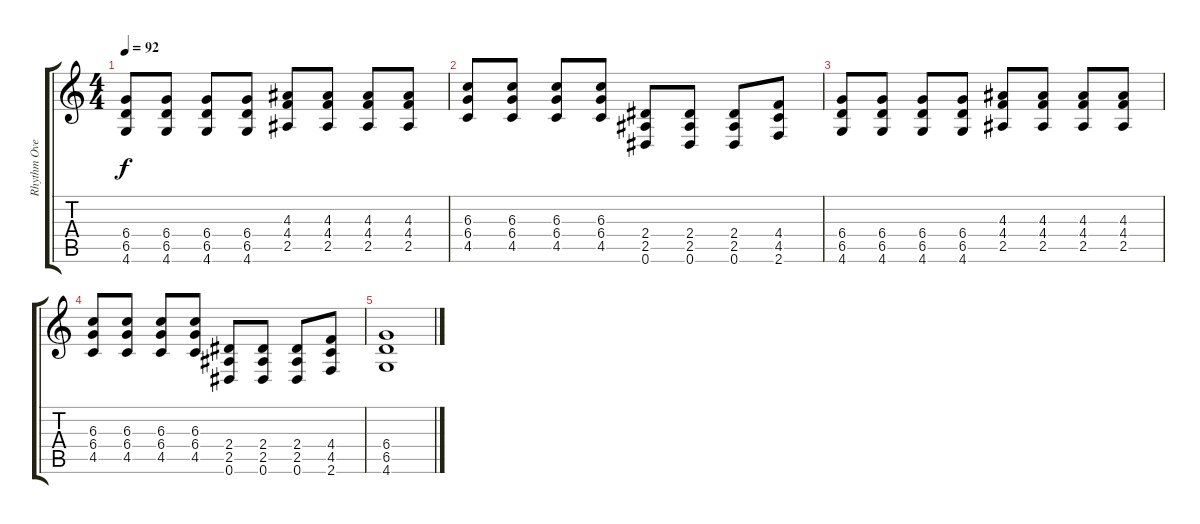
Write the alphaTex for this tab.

\track ("Rhythm Overdub" "Rhythm Ove") {instrument distortionguitar}
\staff {score tabs}
\tuning (Eb4 Bb3 Gb3 Db3 Ab2 Eb2) {hide}
\ts (4 4)
\tempo 92
\clef g2
\ks c
(6.4 6.5 4.6).8{dy f} (6.4 6.5 4.6).8 (6.4 6.5 4.6).8 (6.4 6.5 4.6).8 (4.3 4.4 2.5).8 (4.3 4.4 2.5).8 (4.3 4.4 2.5).8 (4.3 4.4 2.5).8 |
(6.3 6.4 4.5).8{volume 9} (6.3 6.4 4.5).8 (6.3 6.4 4.5).8 (6.3 6.4 4.5).8 (2.4 2.5 0.6).8{volume 7} (2.4 2.5 0.6).8 (2.4 2.5 0.6).8 (4.4 4.5 2.6).8 |
(6.4 6.5 4.6).8{volume 5} (6.4 6.5 4.6).8 (6.4 6.5 4.6).8 (6.4 6.5 4.6).8 (4.3 4.4 2.5).8{volume 3} (4.3 4.4 2.5).8 (4.3 4.4 2.5).8 (4.3 4.4 2.5).8 |
(6.3 6.4 4.5).8{volume 2} (6.3 6.4 4.5).8 (6.3 6.4 4.5).8 (6.3 6.4 4.5).8 (2.4 2.5 0.6).8{volume 1} (2.4 2.5 0.6).8 (2.4 2.5 0.6).8 (4.4 4.5 2.6).8 |
(6.4 6.5 4.6).1{volume 0}
